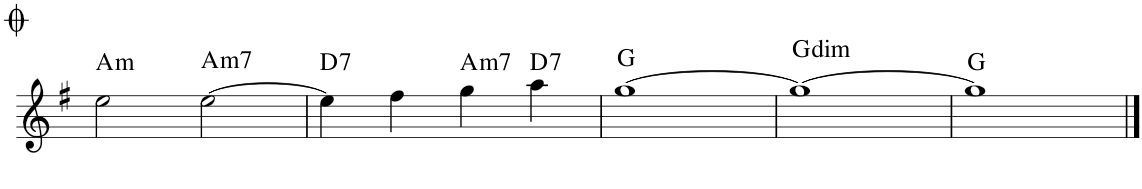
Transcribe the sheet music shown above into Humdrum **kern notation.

**kern	**harte
*part1	*part1
*staff1	*
*I"Piano	*
*I'Pno.	*
!!LO:PB:g=z
*clefG2	*
*k[f#]	*
*M4/4	*
=38	=38
!	!LO:H:kt=m
2ee\	A:min
!	!LO:H:kt=m7
[2ee\	A:min7
=39	=39
!	!LO:H:kt=7
4ee\]	D:7
4ff#\	.
!	!LO:H:kt=m7
4gg\	A:min7
!	!LO:H:kt=7
4aa\	D:7
=40	=40
[1gg	G:maj
=41	=41
!	!LO:H:kt=dim
1gg_	G:dim
=42	=42
1gg]	G:maj
==	==
*-	*-
